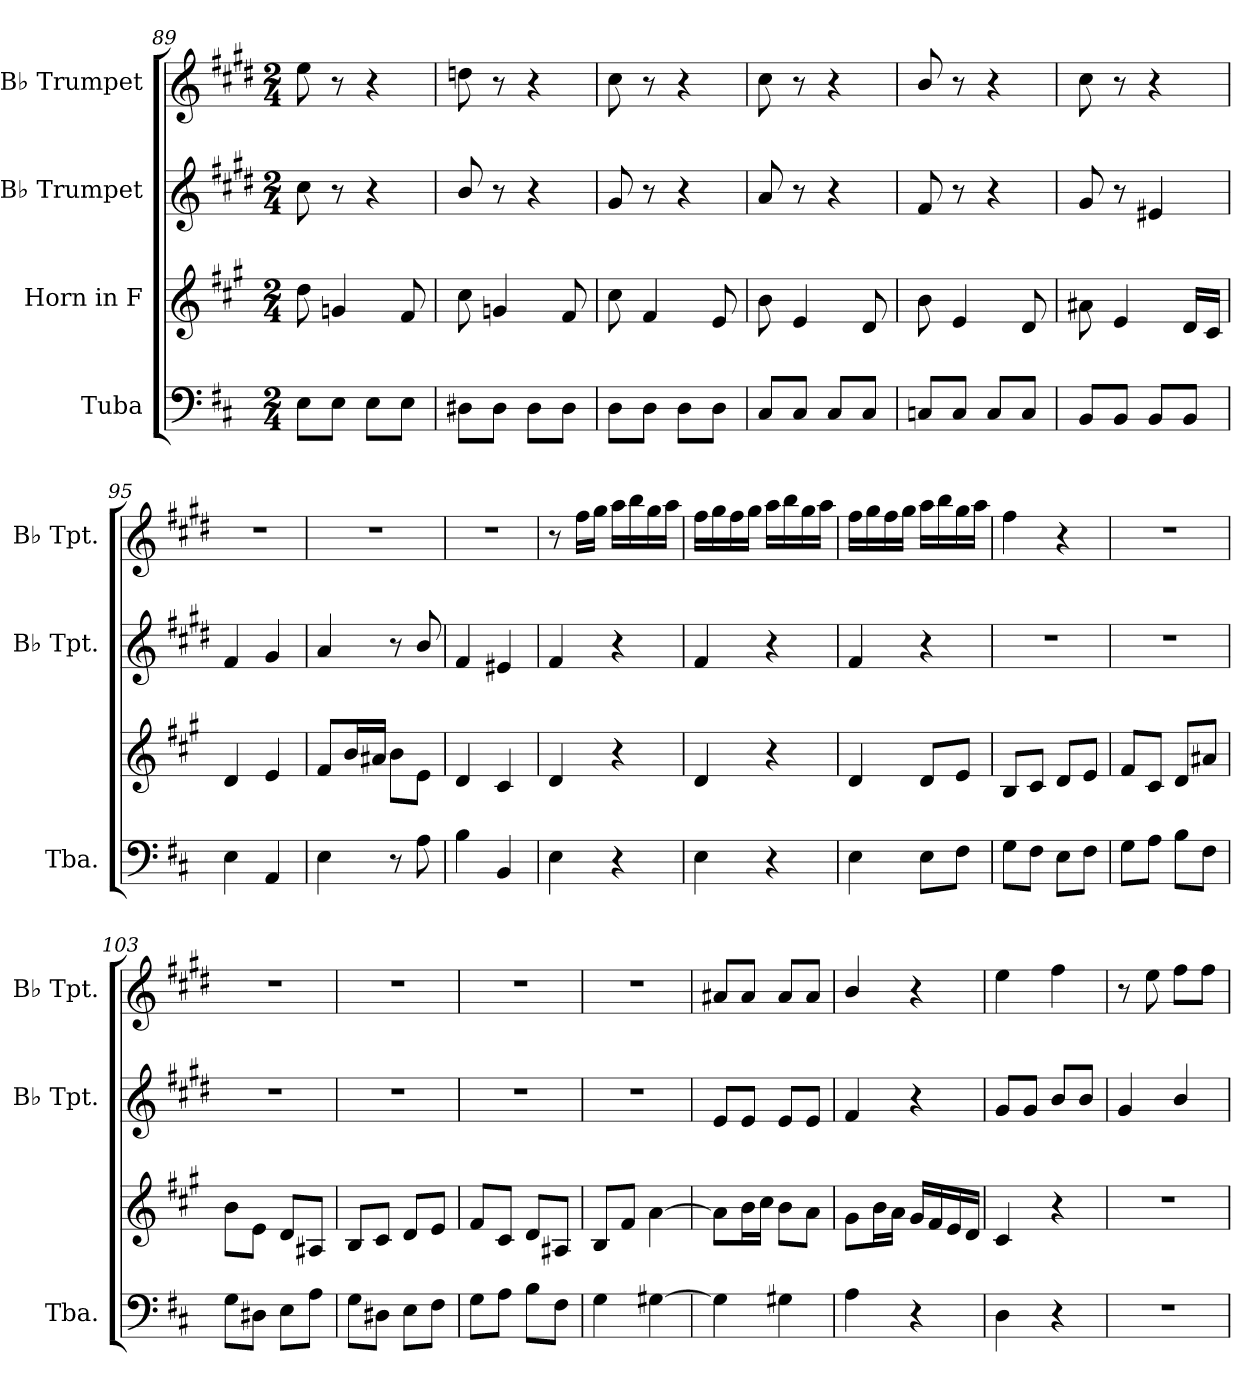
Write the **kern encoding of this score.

**kern	**kern	**kern	**kern
*part4	*part3	*part2	*part1
*staff4	*staff3	*staff2	*staff1
*I"Tuba	*I"Horn in F	*I"B♭ Trumpet	*I"B♭ Trumpet
*I'Tba.	*	*I'B♭ Tpt.	*I'B♭ Tpt.
*clefF4	*clefG2	*clefG2	*clefG2
*	*ITrd4c7	*ITrd1c2	*ITrd1c2
*k[f#c#]	*k[f#c#]	*k[f#c#]	*k[f#c#]
*M2/4	*M2/4	*M2/4	*M2/4
=89	=89	=89	=89
8E\L	8g\	8b\	8dd\
8E\J	4cn/	8r	8r
8E\L	.	4r	4r
8E\J	8B/	.	.
=90	=90	=90	=90
8D#X\L	8f#\	8a/	8ccn\
8D#\J	4cn/	8r	8r
8D#\L	.	4r	4r
8D#\J	8B/	.	.
!!LO:PB:g=z
=91	=91	=91	=91
8D\L	8f#\	8f#/	8b\
8D\J	4B/	8r	8r
8D\L	.	4r	4r
8D\J	8A/	.	.
=92	=92	=92	=92
8C#/L	8e\	8g/	8b\
8C#/J	4A/	8r	8r
8C#/L	.	4r	4r
8C#/J	8G/	.	.
=93	=93	=93	=93
8Cn/L	8e\	8e/	8a/
8C/J	4A/	8r	8r
8C/L	.	4r	4r
8C/J	8G/	.	.
=94	=94	=94	=94
8BB/L	8d#X\	8f#/	8b\
8BB/J	4A/	8r	8r
8BB/L	.	4d#X/	4r
8BB/J	16G/LL	.	.
.	16F#/JJ	.	.
=95	=95	=95	=95
4E\	4G/	4e/	2r
4AA/	4A/	4f#/	.
=96	=96	=96	=96
4E\	8B/L	4g/	2r
.	16e/L	.	.
.	16d#X/JJ	.	.
8r	8e\L	8r	.
8A\	8A\J	8a/	.
=97	=97	=97	=97
4B\	4G/	4e/	2r
4BB/	4F#/	4d#X/	.
=98	=98	=98	=98
4E\	4G/	4e/	8r
.	.	.	16ee\LL
.	.	.	16ff#\JJ
4r	4r	4r	16gg\LL
.	.	.	16aa\
.	.	.	16ff#\
.	.	.	16gg\JJ
!!LO:LB:g=z
=99	=99	=99	=99
4E\	4G/	4e/	16ee\LL
.	.	.	16ff#\
.	.	.	16ee\
.	.	.	16ff#\JJ
4r	4r	4r	16gg\LL
.	.	.	16aa\
.	.	.	16ff#\
.	.	.	16gg\JJ
=100	=100	=100	=100
4E\	4G/	4e/	16ee\LL
.	.	.	16ff#\
.	.	.	16ee\
.	.	.	16ff#\JJ
8E\L	8G/L	4r	16gg\LL
.	.	.	16aa\
8F#\J	8A/J	.	16ff#\
.	.	.	16gg\JJ
=101	=101	=101	=101
8G\L	8E/L	2r	4ee\
8F#\J	8F#/J	.	.
8E\L	8G/L	.	4r
8F#\J	8A/J	.	.
=102	=102	=102	=102
8G\L	8B/L	2r	2r
8A\J	8F#/J	.	.
8B\L	8G/L	.	.
8F#\J	8d#X/J	.	.
=103	=103	=103	=103
8G\L	8e\L	2r	2r
8D#X\J	8A\J	.	.
8E\L	8G/L	.	.
8A\J	8D#X/J	.	.
=104	=104	=104	=104
8G\L	8E/L	2r	2r
8D#X\J	8F#/J	.	.
8E\L	8G/L	.	.
8F#\J	8A/J	.	.
=105	=105	=105	=105
8G\L	8B/L	2r	2r
8A\J	8F#/J	.	.
8B\L	8G/L	.	.
8F#\J	8D#X/J	.	.
=106	=106	=106	=106
4G\	8E/L	2r	2r
.	8B/J	.	.
[4G#X\	[4d\	.	.
!!LO:LB:g=z
=107	=107	=107	=107
4G#\]	8d\L]	8d/L	8g#X/L
.	16e\L	8d/J	8g#/J
.	16f#\JJ	.	.
4G#X\	8e\L	8d/L	8g#/L
.	8d\J	8d/J	8g#/J
=108	=108	=108	=108
4A\	8c#\L	4e/	4a/
.	16e\L	.	.
.	16d\JJ	.	.
4r	16c#/LL	4r	4r
.	16B/	.	.
.	16A/	.	.
.	16G/JJ	.	.
=109	=109	=109	=109
4D\	4F#/	8f#/L	4dd\
.	.	8f#/J	.
4r	4r	8a/L	4ee\
.	.	8a/J	.
=110	=110	=110	=110
2r	2r	4f#/	8r
.	.	.	8dd\
.	.	4a/	8ee\L
.	.	.	8ee\J
=	=	=	=
*-	*-	*-	*-
